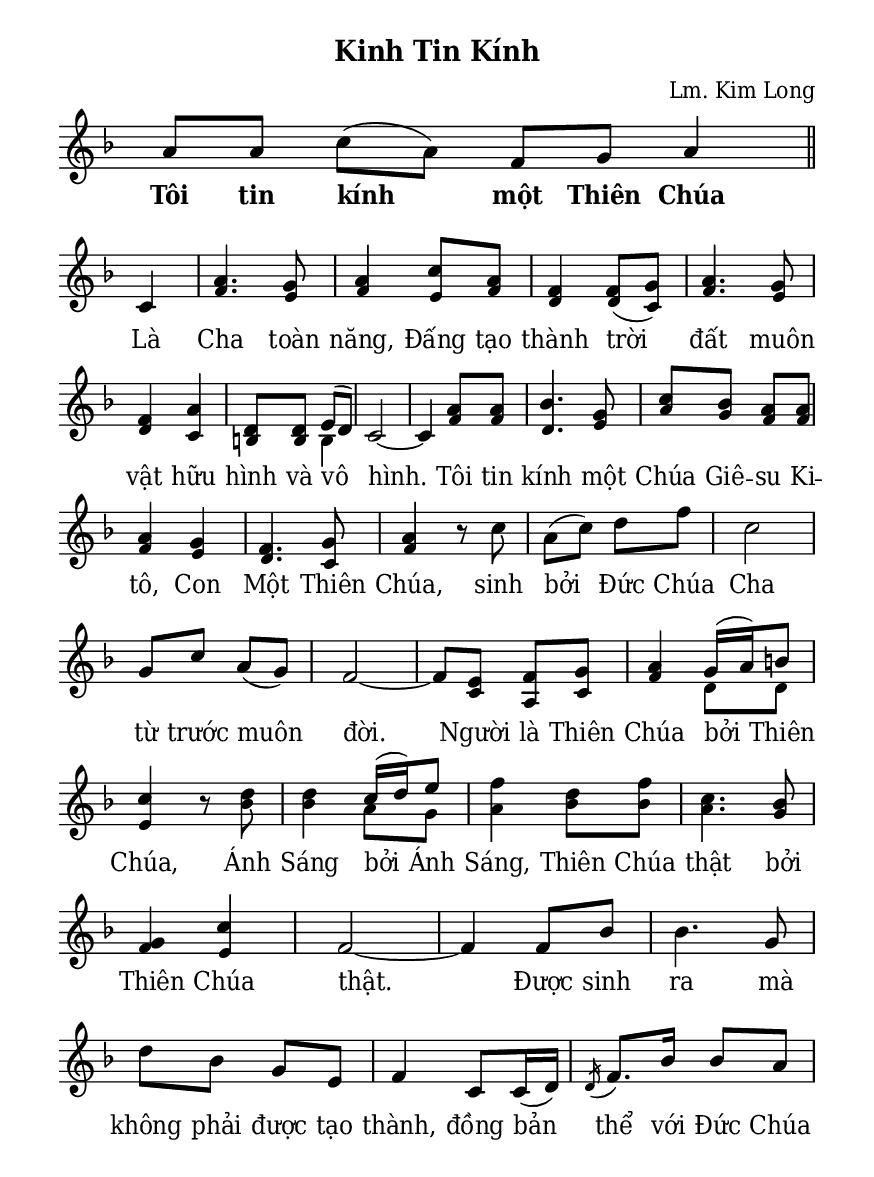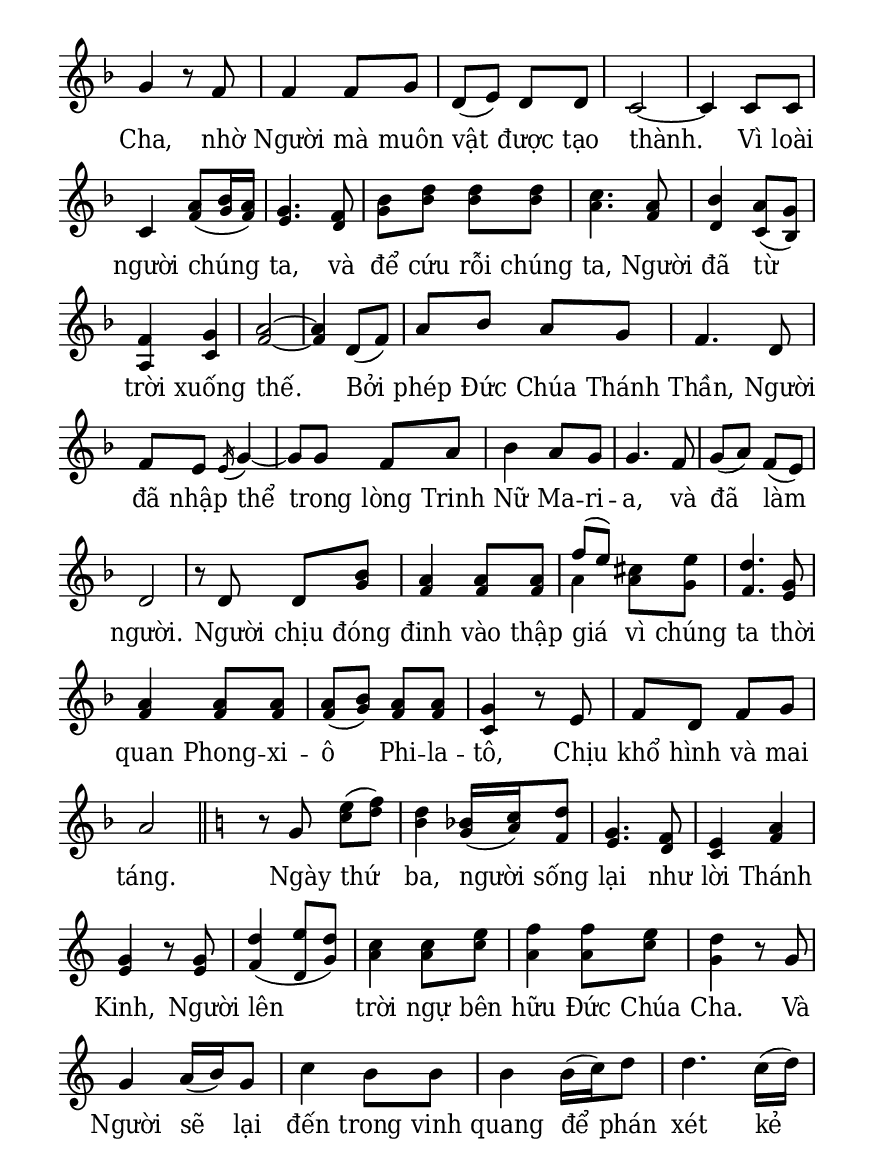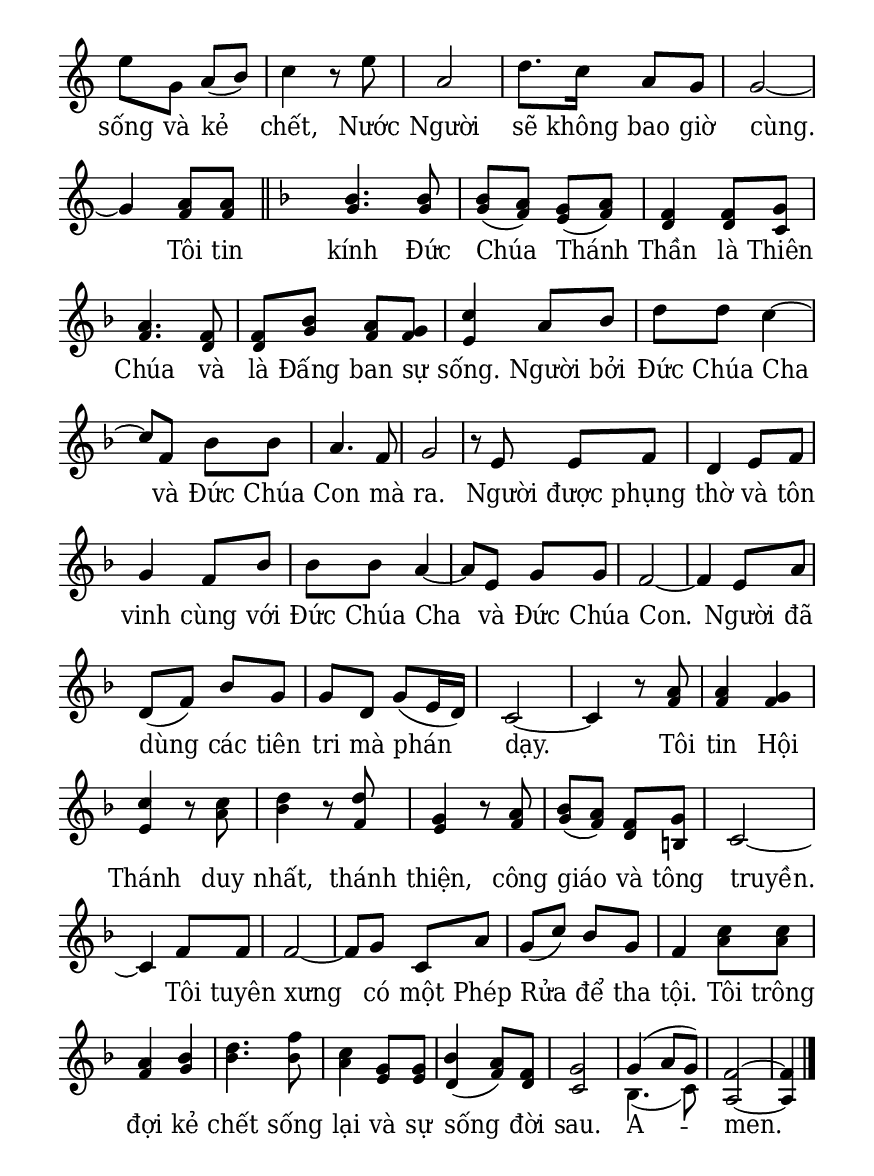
% Cài đặt chung\
\version "2.22.1"
\include "english.ly"

\header {
  subtitle = \markup { \huge \bold "Kinh Tin Kính" }
  composer = "Lm. Kim Long"
  %arranger = " "
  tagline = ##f
}

% Nhạc phiên khúc
nhacPhienKhucSop = \relative c'' {
  \override Score.BarLine.break-visibility = ##(#f #f #f)
  a8 a c (a) f g a4 \bar "||" \break
  \override Score.BarLine.break-visibility = ##(#t #t #t)
  
  \partial 4 c,4 |
  a'4. g8 |
  a4 c8 a |
  f4 f8 (g) |
  a4. g8 |
  f4 a |
  d,8 d e (d) |
  c2 ~ |
  c4 a'8 a |
  bf4. g8 |
  c bf a a |
  a4 g |
  f4. g8 |
  a4 r8 c |
  a (c) d f |
  c2 |
  g8 c a (g) |
  f2 ~ |
  f8 e f g |
  a4 g16 (a) b!8 |
  c4 r8 d |
  d4 c16 (d) e8 |
  f4 d8 f |
  c4. bf8 |
  g4 c |
  f,2 ~ |
  f4 f8 bf |
  bf4. g8 |
  d' bf g e |
  f4 c8 c16 (d) |
  \slashedGrace { d16 ( } f8.) bf16 bf8 a |
  g4 r8 f |
  f4 f8 g |
  d (e) d d |
  c2 ~ |
  c4 c8 c |
  c4 a'8 (bf16 a) |
  g4. f8 |
  bf d d d |
  c4. a8 |
  bf4 a8 (g) |
  f4 g |
  a2 ~ |
  a4 d,8 (f) |
  a bf a g |
  f4. d8 |
  f e \slashedGrace { e16 ( } g4) ~ |
  g8 g f a |
  bf4 a8 g |
  g4. f8 |
  g (a) f (e) |
  d2 |
  r8 d d bf' |
  a4 a8 a |
  f' (e) cs e |
  d4. g,8 |
  a4 a8 a |
  a (bf) a a |
  g4 r8 e |
  f d f g |
  a2 \bar "||"
  
  \key c \major
  r8 g e' (f) |
  d4 bf16 (c) d8 |
  g,4. f8 |
  e4 a |
  g4 r8 g |
  d'4 (e8 d) |
  c4 c8 e |
  f4 f8 e |
  d4 r8 g, |
  g4 a16 (b) g8 |
  c4 b8 b |
  b4 b16 (c) d8 |
  d4. c16 (d) |
  e8 g, a (b) |
  c4 r8 e |
  a,2 |
  d8. c16 a8 g |
  g2 ~ |
  g4 a8 a \bar "||"
  
  \key f \major
  bf4. bf8 |
  bf (a) g (a) |
  f4 f8 g |
  a4. f8 |
  f bf a g |
  c4 a8 bf |
  d d c4 ~ |
  c8 f, bf bf |
  a4. f8 |
  g2 |
  r8 e e f |
  d4 e8 f |
  g4 f8 bf |
  bf bf a4 ~ |
  a8 e g g |
  f2 ~ |
  f4 e8 a |
  d, (f) bf g |
  g d g (e16 d) |
  c2 ~ |
  c4 r8 a' |
  a4 g |
  c r8 c |
  d4 r8 d |
  g,4 r8 a |
  bf (a) f g |
  c,2 ~ |
  c4 f8 f |
  f2 ~ |
  f8 g c, a' |
  g (c) bf g |
  f4 c'8 c |
  a4 bf |
  d4. f8 |
  c4 g8 g |
  bf4 (a8) f |
  g2 |
  g4 (a8 g) |
  f2 ~ |
  f4 \bar "|."
}

nhacPhienKhucAlto = \relative c' {
  r8*8
  
  c4 |
  f4. e8 |
  f4 e8 f |
  d4 d8 (c) |
  f4. e8 |
  d4 c |
  b!8 b b4 |
  c2 ~ |
  c4 f8 f |
  d4. e8 |
  a g f f |
  f4 e |
  d4. c8 |
  f4 r8 c' |
  a (c) d f |
  c2 |
  g8 c a (g) |
  f2 ~ |
  f8 c a c |
  f4 d8 [d] |
  e4 r8 bf' |
  bf4 a8 [g] |
  a4 bf8 bf |
  a4. g8 |
  f4 e |
  f2 ~ |
  f4 f8 bf |
  bf4. g8 |
  d' bf g e |
  f4 c8 c16 (d) |
  \slashedGrace { d16 ( } f8.) bf16 bf8 a |
  g4 r8 f |
  f4 f8 g |
  d (e) d d |
  c2 ~ |
  c4 c8 c |
  c4 f8 (g16 f) |
  e4. d8 |
  g bf bf bf |
  a4. f8 |
  d4 c8 (bf) |
  a4 c |
  f2 ~ |
  f4 d8 (f) |
  a bf a g |
  f4. d8 |
  f e \slashedGrace { e16 ( } g4) ~ |
  g8 g f a |
  bf4 a8 g |
  g4. f8 |
  g (a) f (e) |
  d2 |
  r8 d d g |
  f4 f8 f |
  a4 a8 g |
  f4. e8 |
  f4 f8 f |
  f (g) f8 f |
  c4 r8 e |
  f d f g |
  a2 |
  
  \key c \major
  r8 g c (d) |
  b4 g16 (a) f8 |
  e4. d8 |
  c4 f |
  e r8 e |
  f4 (d8 g) |
  a4 a8 c |
  a4 a8 c |
  g4 r8 g |
  g4 a16 (b) g8 |
  c4 b8 b |
  b4 b16 (c) d8 |
  d4. c16 (d) |
  e8 g, a (b) |
  c4 r8 e |
  a,2 |
  d8. c16 a8 g |
  g2 ~ |
  g4 f8 f |
  
  \key f \major
  g4. g8 |
  g (f) e (f) |
  d4 d8 c |
  f4. d8 |
  d g f f |
  e4 a8 bf |
  d d c4 ~ |
  c8 f, bf bf |
  a4. f8 |
  g2 |
  r8 e e f |
  d4 e8 f |
  g4 f8 bf |
  bf bf a4 ~ |
  a8 e g g |
  f2 ~ |
  f4 e8 a |
  d, (f) bf g |
  g d g (e16 d) |
  c2 ~ |
  c4 r8 f |
  f4 f |
  e r8 a |
  bf4 r8 f |
  e4 r8 f |
  g (f) d b! |
  c2 ~ |
  c4 f8 f |
  f2 ~ |
  f8 g c, a' |
  g (c) bf g |
  f4 a8 a |
  f4 g |
  bf4. bf8 |
  a4 e8 e |
  d4 (f8) d |
  c2 |
  bf4. ( c8) |
  a2 ~ |
  a4
}

% Lời phiên khúc
loiPhienKhucSop = \lyrics {
  \override Lyrics.LyricText.font-series = #'bold
  Tôi tin kính một Thiên Chúa
  \revert Lyrics.LyricText.font-series
  Là Cha toàn năng, Đấng tạo thành trời đất
  muôn vật hữu hình và vô hình.
  Tôi tin kính một Chúa Giê -- su Ki -- tô,
  Con Một Thiên Chúa,
  sinh bởi Đức Chúa Cha từ trước muôn đời.
  Người là Thiên Chúa bởi Thiên Chúa,
  Ánh Sáng bởi Ánh Sáng, Thiên Chúa thật bởi Thiên Chúa thật.
  Được sinh ra mà không phải được tạo thành,
  đồng bản thể với Đức Chúa Cha,
  nhờ Người mà muôn vật được tạo thành.
  Vì loài người chúng ta, và để cứu rỗi chúng ta,
  Người đã từ trời xuống thế.
  Bởi phép Đức Chúa Thánh Thần,
  Người đã nhập thể trong lòng Trinh Nữ Ma -- ri -- a,
  và đã làm người.
  Người chịu đóng đinh vào thập giá vì chúng ta
  thời quan Phong -- xi -- ô Phi -- la -- tô,
  Chịu khổ hình và mai táng.
  Ngày thứ ba, người sống lại như lời Thánh Kinh,
  Người lên trời ngự bên hữu Đức Chúa Cha.
  Và Người sẽ lại đến trong vinh quang
  để phán xét kẻ sống và kẻ chết,
  Nước Người sẽ không bao giờ cùng.
  Tôi tin kính Đức Chúa Thánh Thần là Thiên Chúa
  và là Đấng ban sự sống.
  Người bởi Đức Chúa Cha và Đức Chúa Con mà ra.
  Người được phụng thờ và tôn vinh
  cùng với Đức Chúa Cha và Đức Chúa Con.
  Người đã dùng các tiên tri mà phán dạy.
  Tôi tin Hội Thánh duy nhất, thánh thiện,
  công giáo và tông truyền.
  Tôi tuyên xưng có một Phép Rửa để tha tội.
  Tôi trông đợi kẻ chết sống lại
  và sự sống đời sau.
  A -- men.
}

% Dàn trang
\paper {
  #(set-paper-size "a5")
  top-margin = 10\mm
  bottom-margin = 10\mm
  left-margin = 10\mm
  right-margin = 10\mm
  indent = #0
  #(define fonts
	 (make-pango-font-tree "Deja Vu Serif Condensed"
	 		       "Deja Vu Serif Condensed"
			       "Deja Vu Serif Condensed"
			       (/ 20 20)))
  print-page-number = ##f
}

TongNhip = {
  \key f \major \time 2/4
  \set Timing.beamExceptions = #'()
  \set Timing.baseMoment = #(ly:make-moment 1/4)
}

% Đổi kích thước nốt cho bè phụ
notBePhu =
#(define-music-function (font-size music) (number? ly:music?)
   (for-some-music
     (lambda (m)
       (if (music-is-of-type? m 'rhythmic-event)
           (begin
             (set! (ly:music-property m 'tweaks)
                   (cons `(font-size . ,font-size)
                         (ly:music-property m 'tweaks)))
             #t)
           #f))
     music)
   music)

\score {
  \new ChoirStaff <<
    \new Staff \with {
        \consists "Merge_rests_engraver"
        printPartCombineTexts = ##f
      }
      <<
      \new Voice \TongNhip \partCombine 
        \nhacPhienKhucSop
        \notBePhu -1 { \nhacPhienKhucAlto }
      \new NullVoice = beSop \nhacPhienKhucSop
      \new Lyrics \lyricsto beSop \loiPhienKhucSop
      >>
  >>
  \layout {
    \override Staff.TimeSignature.transparent = ##t
    \override Lyrics.LyricSpace.minimum-distance = #0.85
    \override LyricHyphen.minimum-distance = #1
    \override Score.BarNumber.break-visibility = ##(#f #f #f)
    \override Score.SpacingSpanner.uniform-stretching = ##t
  } 
}
